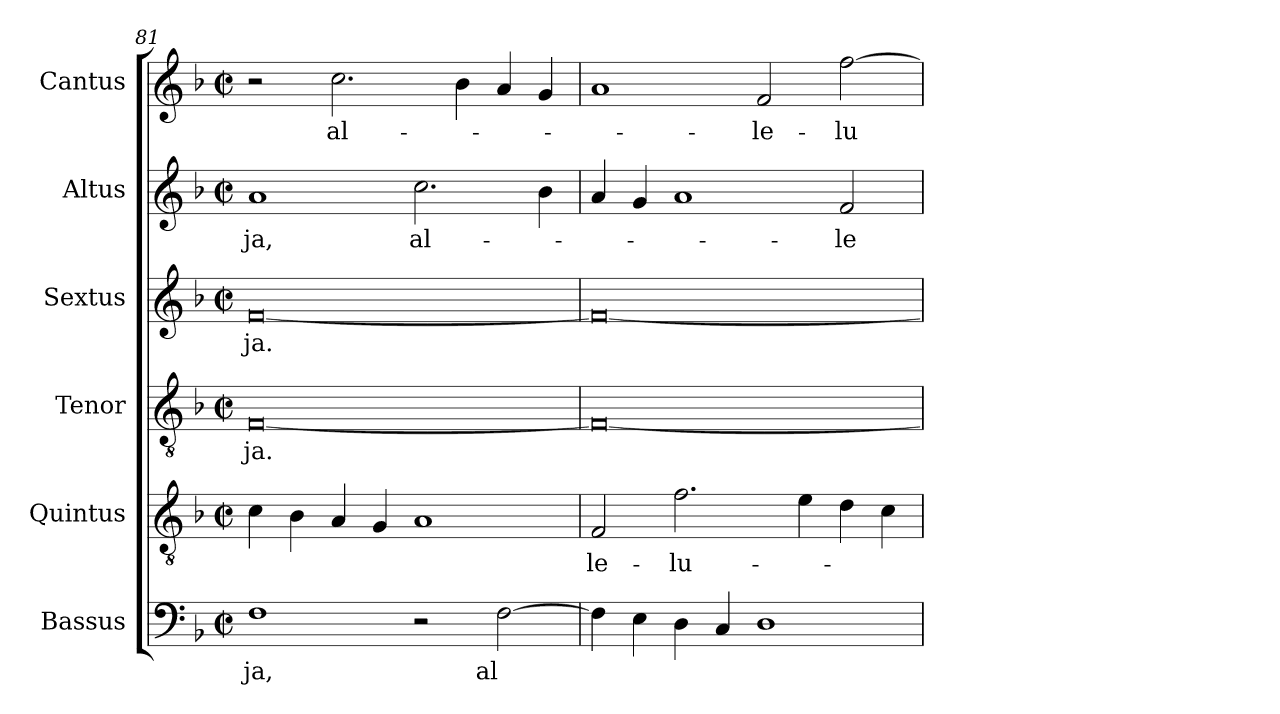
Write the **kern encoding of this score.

**kern	**text	**kern	**text	**kern	**text	**kern	**text	**kern	**text	**kern	**text
*part6	*part6	*part5	*part5	*part4	*part4	*part3	*part3	*part2	*part2	*part1	*part1
*staff6	*staff6	*staff5	*staff5	*staff4	*staff4	*staff3	*staff3	*staff2	*staff2	*staff1	*staff1
*I"Bassus	*	*I"Quintus	*	*I"Tenor	*	*I"Sextus	*	*I"Altus	*	*I"Cantus	*
*clefF4	*	*clefGv2	*	*clefGv2	*	*clefG2	*	*clefG2	*	*clefG2	*
*k[b-]	*	*k[b-]	*	*k[b-]	*	*k[b-]	*	*k[b-]	*	*k[b-]	*
*F:	*	*F:	*	*F:	*	*F:	*	*F:	*	*F:	*
*M2/2	*	*M2/2	*	*M2/2	*	*M2/2	*	*M2/2	*	*M2/2	*
*met(c|)	*	*met(c|)	*	*met(c|)	*	*met(c|)	*	*met(c|)	*	*met(c|)	*
=81	=81	=81	=81	=81	=81	=81	=81	=81	=81	=81	=81
!	!LO:LY:b:cj	!	!	!	!LO:LY:b:cj	!	!LO:LY:b:cj	!	!LO:LY:b:cj	!	!
1F	ja,	4c\	.	[<0F	ja.	[<0f	ja.	1a	-ja,	2r	.
.	.	4B-\	.	.	.	.	.	.	.	.	.
!	!	!	!	!	!	!	!	!	!	!	!LO:LY:b:cj
.	.	4A/	.	.	.	.	.	.	.	2.cc\	al-
.	.	4G/	.	.	.	.	.	.	.	.	.
!	!	!	!	!	!	!	!	!	!LO:LY:b:cj	!	!
2r	.	1A	.	.	.	.	.	2.cc\	al-	.	.
.	.	.	.	.	.	.	.	.	.	4b-\	.
!	!LO:LY:b:cj	!	!	!	!	!	!	!	!	!	!
[>2F\	al	.	.	.	.	.	.	.	.	4a/	.
.	.	.	.	.	.	.	.	4b-\	.	4g/	.
=82	=82	=82	=82	=82	=82	=82	=82	=82	=82	=82	=82
!	!	!	!LO:LY:b:cj	!	!	!	!	!	!	!	!
4F\]	.	2F/	-le-	0F_<	.	0f_<	.	4a/	.	1a	.
4E\	.	.	.	.	.	.	.	4g/	.	.	.
!	!	!	!LO:LY:b:cj	!	!	!	!	!	!	!	!
4D\	.	2.f\	-lu-	.	.	.	.	1a	.	.	.
4C/	.	.	.	.	.	.	.	.	.	.	.
!	!	!	!	!	!	!	!	!	!	!	!LO:LY:b:cj
1D	.	.	.	.	.	.	.	.	.	2f/	-le-
.	.	4e\	.	.	.	.	.	.	.	.	.
!	!	!	!	!	!	!	!	!	!LO:LY:b:cj	!	!LO:LY:b:cj
.	.	4d\	.	.	.	.	.	2f/	-le-	[>2ff\	-lu-
.	.	4c\	.	.	.	.	.	.	.	.	.
=	=	=	=	=	=	=	=	=	=	=	=
*-	*-	*-	*-	*-	*-	*-	*-	*-	*-	*-	*-
